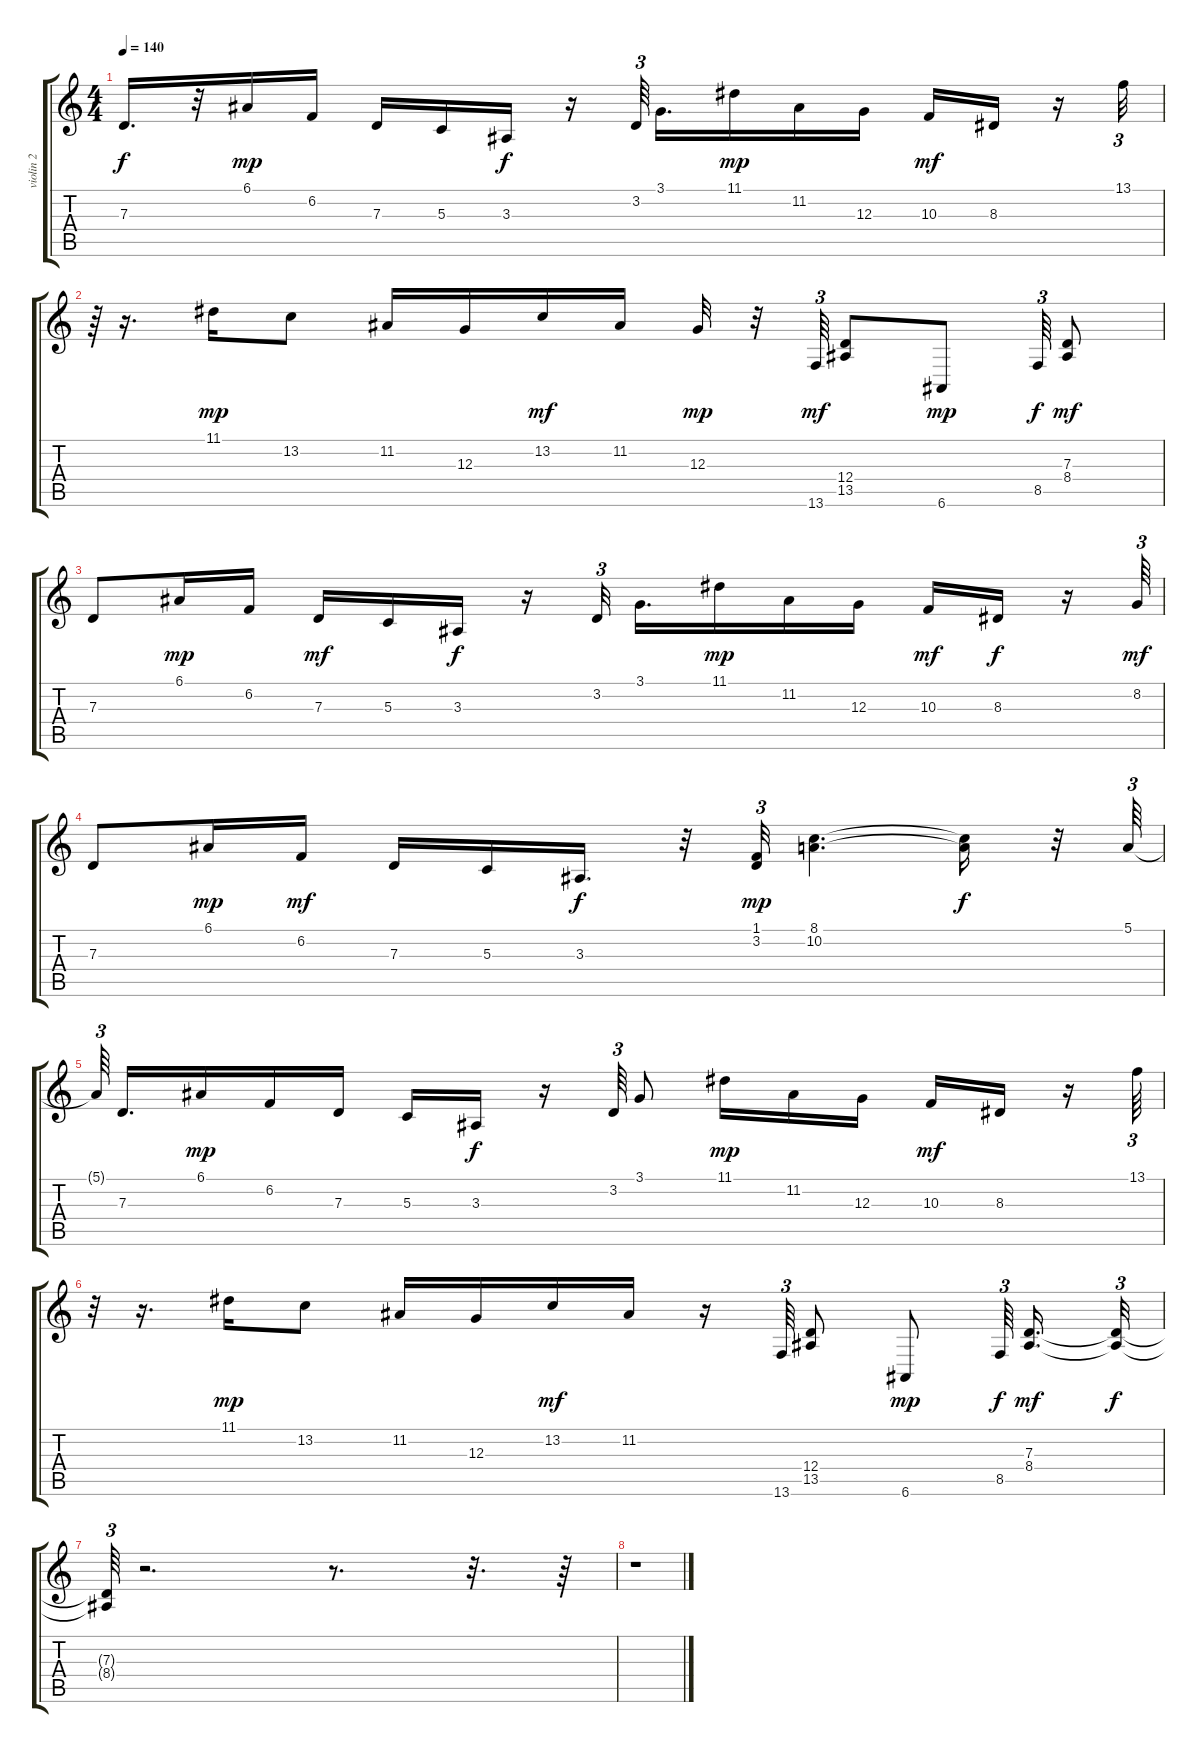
\track ("violin 2" "violin 2") {instrument violin}
\staff {score tabs}
\tuning (E4 B3 G3 D3 A2 E2) {hide}
\ts (4 4)
\tempo 140
\clef g2
\ks c
7.3.16{d dy f} r.32 6.1.16{dy mp} 6.2.16 7.3.16 5.3.16 3.3.16{dy f} r.16 3.2.64{tu (3 2) beam splitsecondary} 3.1.16{d} 11.1.16{dy mp} 11.2.16 12.3.16 10.3.16{dy mf} 8.3.16 r.16 13.1.32{tu (3 2)} |
r.64{tu (3 2)} r.16{d} 11.1.16{dy mp} 13.2.8 11.2.16 12.3.16 13.2.16{dy mf} 11.2.16 12.3.32{dy mp} r.32 13.6.64{tu (3 2) dy mf instrument acousticguitarsteel} (12.4 13.5).8 6.6.8{dy mp} 8.5.64{tu (3 2) dy f} (7.3 8.4).8{dy mf} |
7.3.8{instrument violin} 6.1.16{dy mp} 6.2.16 7.3.16{dy mf} 5.3.16 3.3.16{dy f} r.16 3.2.32{tu (3 2) beam splitsecondary} 3.1.16{d} 11.1.16{dy mp} 11.2.16 12.3.16 10.3.16{dy mf} 8.3.16{dy f} r.16 8.2.64{tu (3 2) dy mf} |
7.3.8 6.1.16{dy mp} 6.2.16{dy mf} 7.3.16 5.3.16 3.3.16{d dy f} r.32 (1.1 3.2).32{tu (3 2) dy mp} (8.1 10.2).4{d} (8.1{t} 10.2{t}).16{dy f} r.32 5.1.64{tu (3 2)} |
5.1{t}.64{tu (3 2) beam splitsecondary} 7.3.16{d} 6.1.16{dy mp} 6.2.16 7.3.16 5.3.16 3.3.16{dy f} r.16 3.2.64{tu (3 2)} 3.1.8 11.1.16{dy mp} 11.2.16 12.3.16 10.3.16{dy mf} 8.3.16 r.16 13.1.64{tu (3 2)} |
r.32{tu (3 2)} r.16{d} 11.1.16{dy mp} 13.2.8 11.2.16 12.3.16 13.2.16{dy mf} 11.2.16 r.16 13.6.64{tu (3 2) instrument acousticguitarsteel} (12.4 13.5).8 6.6.8{dy mp} 8.5.64{tu (3 2) dy f beam splitsecondary} (7.3 8.4).16{d dy mf} (7.3{t} 8.4{t}).32{tu (3 2) dy f} |
(7.3{t} 8.4{t}).64{tu (3 2)} r.2{d} r.8{d} r.32{d} r.64 |
r.1
